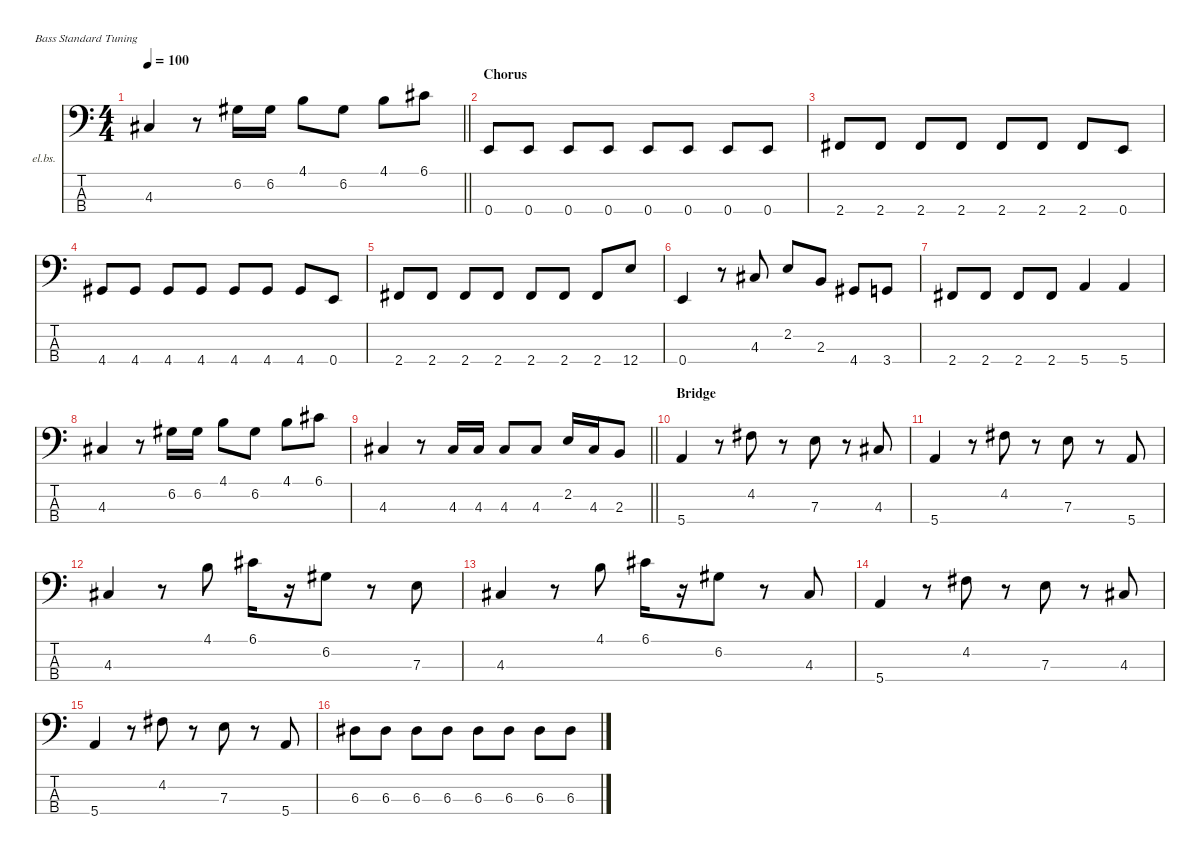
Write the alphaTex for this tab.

\defaultSystemsLayout 4
\hideDynamics
\bracketExtendMode nobrackets
\firstSystemTrackNameOrientation horizontal
\otherSystemsTrackNameOrientation horizontal
\track ("Bass" "el.bs.") {instrument electricbassfinger}
\staff {score tabs}
\tuning (G2 D2 A1 E1)
\ts (4 4)
\tempo 100
\clef f4
\barLineRight lightlight
\ks c
4.3{acc #}.4{dy f} r.8 6.2{acc #}.16 6.2{acc #}.16 4.1.8 6.2{acc #}.8 4.1.8 6.1{acc #}.8 |
\section ("" "Chorus")
0.4.8 0.4.8 0.4.8 0.4.8 0.4.8 0.4.8 0.4.8 0.4.8 |
2.4{acc #}.8 2.4{acc #}.8 2.4{acc #}.8 2.4{acc #}.8 2.4{acc #}.8 2.4{acc #}.8 2.4{acc #}.8 0.4.8 |
4.4{acc #}.8 4.4{acc #}.8 4.4{acc #}.8 4.4{acc #}.8 4.4{acc #}.8 4.4{acc #}.8 4.4{acc #}.8 0.4.8 |
2.4{acc #}.8 2.4{acc #}.8 2.4{acc #}.8 2.4{acc #}.8 2.4{acc #}.8 2.4{acc #}.8 2.4{acc #}.8 12.4.8 |
0.4.4 r.8 4.3{acc #}.8 2.2.8 2.3.8 4.4{acc #}.8 3.4.8 |
2.4{acc #}.8 2.4{acc #}.8 2.4{acc #}.8 2.4{acc #}.8 5.4.4 5.4.4 |
4.3{acc #}.4 r.8 6.2{acc #}.16 6.2{acc #}.16 4.1.8 6.2{acc #}.8 4.1.8 6.1{acc #}.8 |
\barLineRight lightlight
4.3{acc #}.4 r.8 4.3{acc #}.16 4.3{acc #}.16 4.3{acc #}.8 4.3{acc #}.8 2.2.16 4.3{acc #}.16 2.3.8 |
\section ("" "Bridge")
5.4.4 r.8 4.2{acc #}.8 r.8 7.3.8 r.8 4.3{acc #}.8 |
5.4.4 r.8 4.2{acc #}.8 r.8 7.3.8 r.8 5.4.8 |
4.3{acc #}.4 r.8 4.1.8 6.1{acc #}.16 r.16 6.2{acc #}.8 r.8 7.3.8 |
4.3{acc #}.4 r.8 4.1.8 6.1{acc #}.16 r.16 6.2{acc #}.8 r.8 4.3{acc #}.8 |
5.4.4 r.8 4.2{acc #}.8 r.8 7.3.8 r.8 4.3{acc #}.8 |
5.4.4 r.8 4.2{acc #}.8 r.8 7.3.8 r.8 5.4.8 |
6.3{acc #}.8 6.3{acc #}.8 6.3{acc #}.8 6.3{acc #}.8 6.3{acc #}.8 6.3{acc #}.8 6.3{acc #}.8 6.3{acc #}.8
